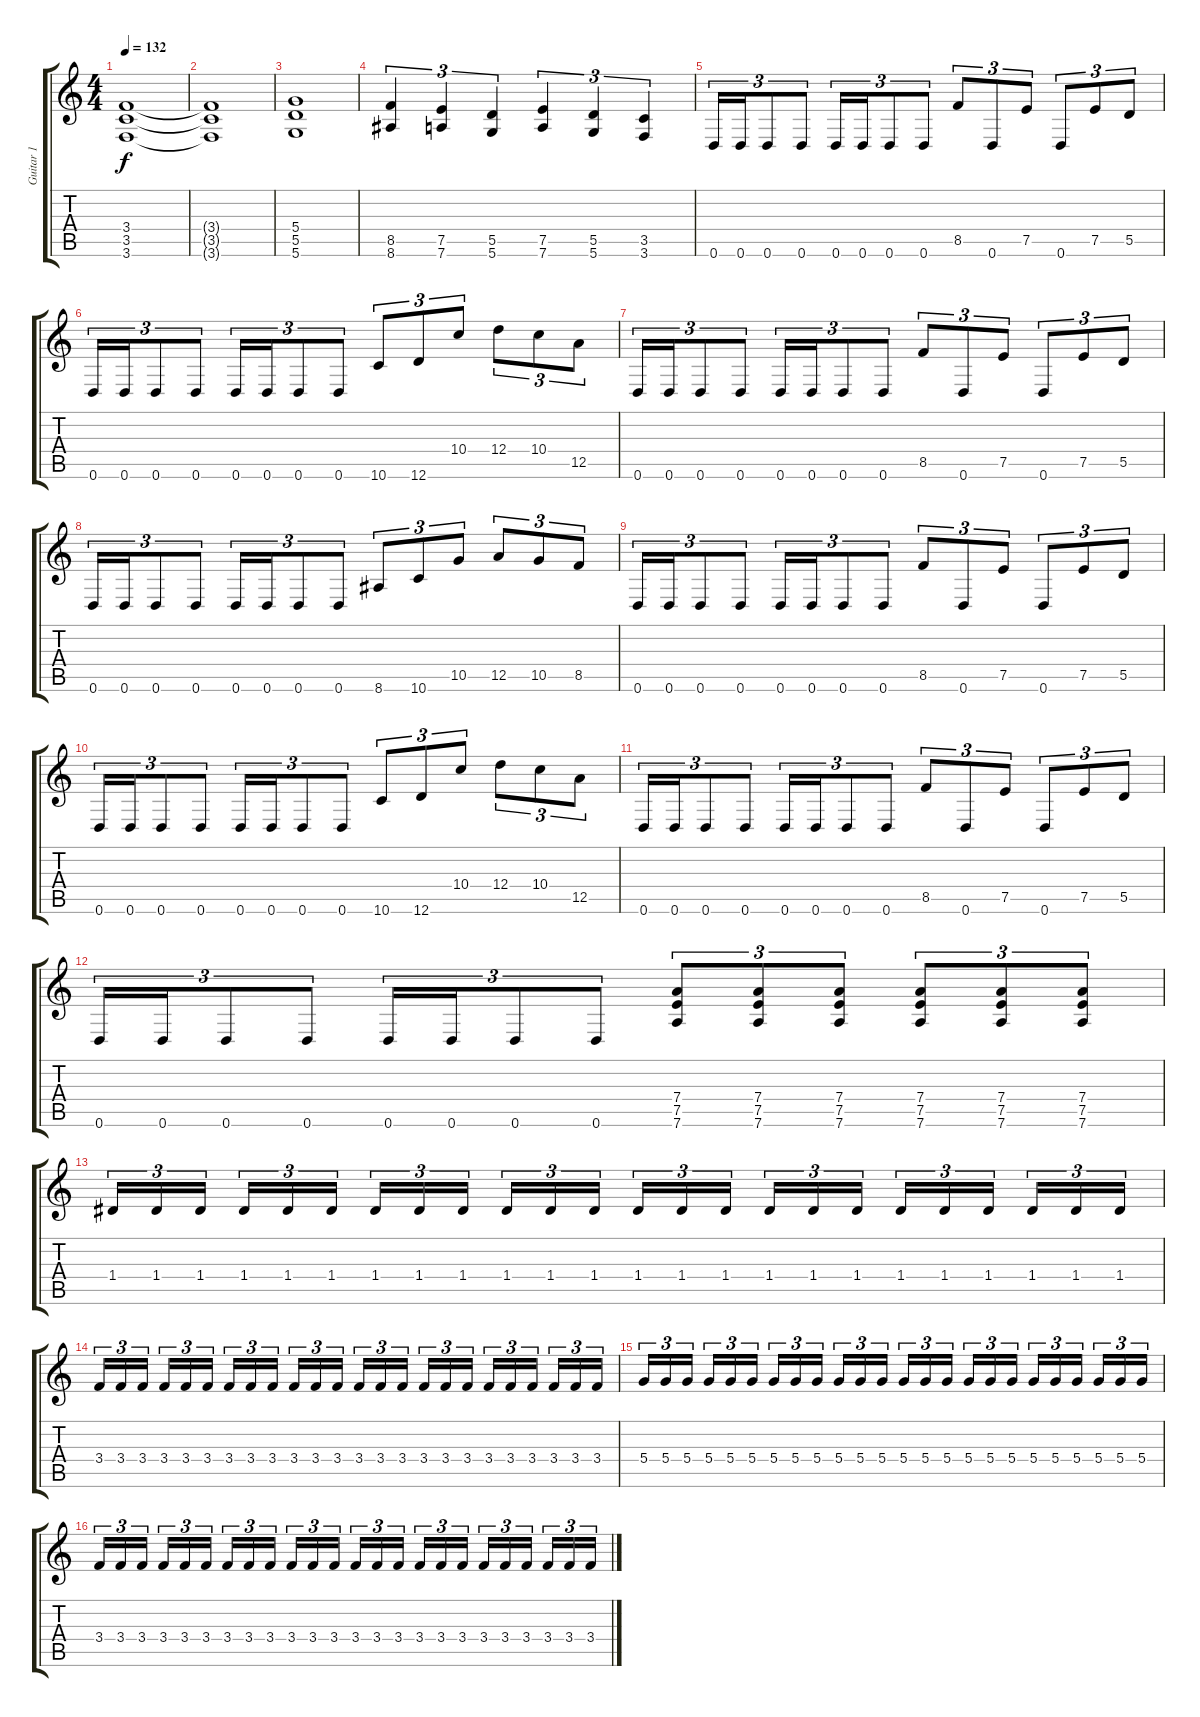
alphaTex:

\track ("Guitar 1" "Guitar 1") {instrument electricguitarclean}
\staff {score tabs}
\tuning (E4 B3 G3 D3 A2 D2) {hide}
\ts (4 4)
\tempo 132
\clef g2
\ks c
(3.4 3.5 3.6).1{dy f} |
(3.4{t} 3.5{t} 3.6{t}).1 |
(5.4 5.5 5.6).1 |
(8.5 8.6).4{tu (3 2)} (7.5 7.6).4{tu (3 2)} (5.5 5.6).4{tu (3 2)} (7.5 7.6).4{tu (3 2)} (5.5 5.6).4{tu (3 2)} (3.5 3.6).4{tu (3 2)} |
0.6.16{tu (3 2)} 0.6.16{tu (3 2)} 0.6.8{tu (3 2)} 0.6.8{tu (3 2)} 0.6.16{tu (3 2)} 0.6.16{tu (3 2)} 0.6.8{tu (3 2)} 0.6.8{tu (3 2)} 8.5.8{tu (3 2)} 0.6.8{tu (3 2)} 7.5.8{tu (3 2)} 0.6.8{tu (3 2)} 7.5.8{tu (3 2)} 5.5.8{tu (3 2)} |
0.6.16{tu (3 2)} 0.6.16{tu (3 2)} 0.6.8{tu (3 2)} 0.6.8{tu (3 2)} 0.6.16{tu (3 2)} 0.6.16{tu (3 2)} 0.6.8{tu (3 2)} 0.6.8{tu (3 2)} 10.6.8{tu (3 2)} 12.6.8{tu (3 2)} 10.4.8{tu (3 2)} 12.4.8{tu (3 2)} 10.4.8{tu (3 2)} 12.5.8{tu (3 2)} |
0.6.16{tu (3 2)} 0.6.16{tu (3 2)} 0.6.8{tu (3 2)} 0.6.8{tu (3 2)} 0.6.16{tu (3 2)} 0.6.16{tu (3 2)} 0.6.8{tu (3 2)} 0.6.8{tu (3 2)} 8.5.8{tu (3 2)} 0.6.8{tu (3 2)} 7.5.8{tu (3 2)} 0.6.8{tu (3 2)} 7.5.8{tu (3 2)} 5.5.8{tu (3 2)} |
0.6.16{tu (3 2)} 0.6.16{tu (3 2)} 0.6.8{tu (3 2)} 0.6.8{tu (3 2)} 0.6.16{tu (3 2)} 0.6.16{tu (3 2)} 0.6.8{tu (3 2)} 0.6.8{tu (3 2)} 8.6.8{tu (3 2)} 10.6.8{tu (3 2)} 10.5.8{tu (3 2)} 12.5.8{tu (3 2)} 10.5.8{tu (3 2)} 8.5.8{tu (3 2)} |
0.6.16{tu (3 2)} 0.6.16{tu (3 2)} 0.6.8{tu (3 2)} 0.6.8{tu (3 2)} 0.6.16{tu (3 2)} 0.6.16{tu (3 2)} 0.6.8{tu (3 2)} 0.6.8{tu (3 2)} 8.5.8{tu (3 2)} 0.6.8{tu (3 2)} 7.5.8{tu (3 2)} 0.6.8{tu (3 2)} 7.5.8{tu (3 2)} 5.5.8{tu (3 2)} |
0.6.16{tu (3 2)} 0.6.16{tu (3 2)} 0.6.8{tu (3 2)} 0.6.8{tu (3 2)} 0.6.16{tu (3 2)} 0.6.16{tu (3 2)} 0.6.8{tu (3 2)} 0.6.8{tu (3 2)} 10.6.8{tu (3 2)} 12.6.8{tu (3 2)} 10.4.8{tu (3 2)} 12.4.8{tu (3 2)} 10.4.8{tu (3 2)} 12.5.8{tu (3 2)} |
0.6.16{tu (3 2)} 0.6.16{tu (3 2)} 0.6.8{tu (3 2)} 0.6.8{tu (3 2)} 0.6.16{tu (3 2)} 0.6.16{tu (3 2)} 0.6.8{tu (3 2)} 0.6.8{tu (3 2)} 8.5.8{tu (3 2)} 0.6.8{tu (3 2)} 7.5.8{tu (3 2)} 0.6.8{tu (3 2)} 7.5.8{tu (3 2)} 5.5.8{tu (3 2)} |
0.6.16{tu (3 2)} 0.6.16{tu (3 2)} 0.6.8{tu (3 2)} 0.6.8{tu (3 2)} 0.6.16{tu (3 2)} 0.6.16{tu (3 2)} 0.6.8{tu (3 2)} 0.6.8{tu (3 2)} (7.4 7.5 7.6).8{tu (3 2)} (7.4 7.5 7.6).8{tu (3 2)} (7.4 7.5 7.6).8{tu (3 2)} (7.4 7.5 7.6).8{tu (3 2)} (7.4 7.5 7.6).8{tu (3 2)} (7.4 7.5 7.6).8{tu (3 2)} |
1.4.16{tu (3 2)} 1.4.16{tu (3 2)} 1.4.16{tu (3 2) beam splitsecondary} 1.4.16{tu (3 2)} 1.4.16{tu (3 2)} 1.4.16{tu (3 2)} 1.4.16{tu (3 2)} 1.4.16{tu (3 2)} 1.4.16{tu (3 2) beam splitsecondary} 1.4.16{tu (3 2)} 1.4.16{tu (3 2)} 1.4.16{tu (3 2)} 1.4.16{tu (3 2)} 1.4.16{tu (3 2)} 1.4.16{tu (3 2) beam splitsecondary} 1.4.16{tu (3 2)} 1.4.16{tu (3 2)} 1.4.16{tu (3 2)} 1.4.16{tu (3 2)} 1.4.16{tu (3 2)} 1.4.16{tu (3 2) beam splitsecondary} 1.4.16{tu (3 2)} 1.4.16{tu (3 2)} 1.4.16{tu (3 2)} |
3.4.16{tu (3 2)} 3.4.16{tu (3 2)} 3.4.16{tu (3 2) beam splitsecondary} 3.4.16{tu (3 2)} 3.4.16{tu (3 2)} 3.4.16{tu (3 2)} 3.4.16{tu (3 2)} 3.4.16{tu (3 2)} 3.4.16{tu (3 2) beam splitsecondary} 3.4.16{tu (3 2)} 3.4.16{tu (3 2)} 3.4.16{tu (3 2)} 3.4.16{tu (3 2)} 3.4.16{tu (3 2)} 3.4.16{tu (3 2) beam splitsecondary} 3.4.16{tu (3 2)} 3.4.16{tu (3 2)} 3.4.16{tu (3 2)} 3.4.16{tu (3 2)} 3.4.16{tu (3 2)} 3.4.16{tu (3 2) beam splitsecondary} 3.4.16{tu (3 2)} 3.4.16{tu (3 2)} 3.4.16{tu (3 2)} |
5.4.16{tu (3 2)} 5.4.16{tu (3 2)} 5.4.16{tu (3 2) beam splitsecondary} 5.4.16{tu (3 2)} 5.4.16{tu (3 2)} 5.4.16{tu (3 2)} 5.4.16{tu (3 2)} 5.4.16{tu (3 2)} 5.4.16{tu (3 2) beam splitsecondary} 5.4.16{tu (3 2)} 5.4.16{tu (3 2)} 5.4.16{tu (3 2)} 5.4.16{tu (3 2)} 5.4.16{tu (3 2)} 5.4.16{tu (3 2) beam splitsecondary} 5.4.16{tu (3 2)} 5.4.16{tu (3 2)} 5.4.16{tu (3 2)} 5.4.16{tu (3 2)} 5.4.16{tu (3 2)} 5.4.16{tu (3 2) beam splitsecondary} 5.4.16{tu (3 2)} 5.4.16{tu (3 2)} 5.4.16{tu (3 2)} |
3.4.16{tu (3 2)} 3.4.16{tu (3 2)} 3.4.16{tu (3 2) beam splitsecondary} 3.4.16{tu (3 2)} 3.4.16{tu (3 2)} 3.4.16{tu (3 2)} 3.4.16{tu (3 2)} 3.4.16{tu (3 2)} 3.4.16{tu (3 2) beam splitsecondary} 3.4.16{tu (3 2)} 3.4.16{tu (3 2)} 3.4.16{tu (3 2)} 3.4.16{tu (3 2)} 3.4.16{tu (3 2)} 3.4.16{tu (3 2) beam splitsecondary} 3.4.16{tu (3 2)} 3.4.16{tu (3 2)} 3.4.16{tu (3 2)} 3.4.16{tu (3 2)} 3.4.16{tu (3 2)} 3.4.16{tu (3 2) beam splitsecondary} 3.4.16{tu (3 2)} 3.4.16{tu (3 2)} 3.4.16{tu (3 2)}
